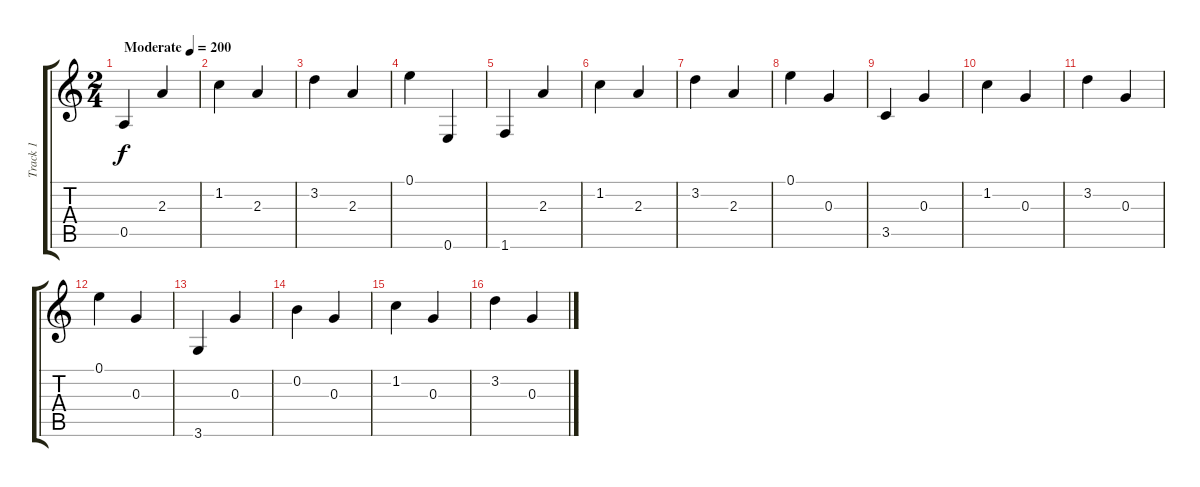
\track ("Track 1" "Track 1") {instrument acousticguitarsteel}
\staff {score tabs}
\tuning (E4 B3 G3 D3 A2 E2) {hide}
\ts (2 4)
\tempo (200 "Moderate")
\clef g2
\ks c
0.5.4{dy f instrument acousticguitarsteel} 2.3.4 |
1.2.4 2.3.4 |
3.2.4 2.3.4 |
0.1.4 0.6.4 |
1.6.4 2.3.4 |
1.2.4 2.3.4 |
3.2.4 2.3.4 |
0.1.4 0.3.4 |
3.5.4 0.3.4 |
1.2.4 0.3.4 |
3.2.4 0.3.4 |
0.1.4 0.3.4 |
3.6.4 0.3.4 |
0.2.4 0.3.4 |
1.2.4 0.3.4 |
3.2.4 0.3.4
